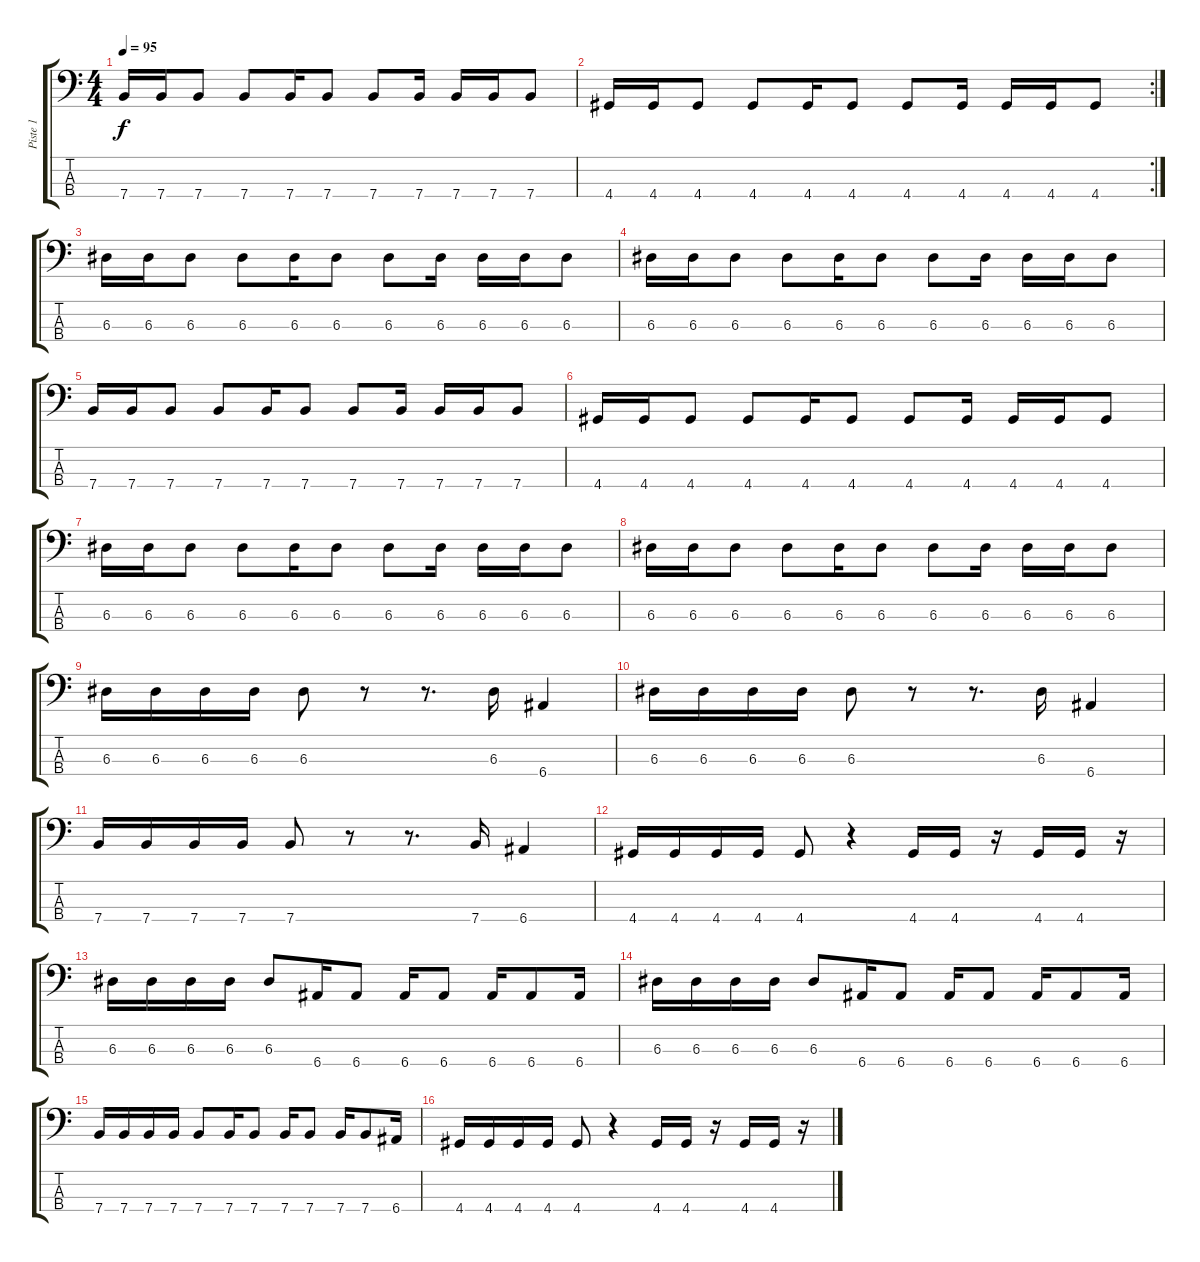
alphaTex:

\track ("Piste 1" "Piste 1") {instrument electricbassfinger}
\staff {score tabs}
\tuning (G2 D2 A1 E1) {hide}
\ts (4 4)
\tempo 95
\clef f4
\ks c
7.4.16{dy f} 7.4.16 7.4.8 7.4.8 7.4.16 7.4.8 7.4.8 7.4.16 7.4.16 7.4.16 7.4.8 |
\rc 2
4.4.16 4.4.16 4.4.8 4.4.8 4.4.16 4.4.8 4.4.8 4.4.16 4.4.16 4.4.16 4.4.8 |
6.3.16 6.3.16 6.3.8 6.3.8 6.3.16 6.3.8 6.3.8 6.3.16 6.3.16 6.3.16 6.3.8 |
6.3.16 6.3.16 6.3.8 6.3.8 6.3.16 6.3.8 6.3.8 6.3.16 6.3.16 6.3.16 6.3.8 |
7.4.16 7.4.16 7.4.8 7.4.8 7.4.16 7.4.8 7.4.8 7.4.16 7.4.16 7.4.16 7.4.8 |
4.4.16 4.4.16 4.4.8 4.4.8 4.4.16 4.4.8 4.4.8 4.4.16 4.4.16 4.4.16 4.4.8 |
6.3.16 6.3.16 6.3.8 6.3.8 6.3.16 6.3.8 6.3.8 6.3.16 6.3.16 6.3.16 6.3.8 |
6.3.16 6.3.16 6.3.8 6.3.8 6.3.16 6.3.8 6.3.8 6.3.16 6.3.16 6.3.16 6.3.8 |
6.3.16 6.3.16 6.3.16 6.3.16 6.3.8 r.8 r.8{d} 6.3.16 6.4.4 |
6.3.16 6.3.16 6.3.16 6.3.16 6.3.8 r.8 r.8{d} 6.3.16 6.4.4 |
7.4.16 7.4.16 7.4.16 7.4.16 7.4.8 r.8 r.8{d} 7.4.16 6.4.4 |
4.4.16 4.4.16 4.4.16 4.4.16 4.4.8 r.4 4.4.16 4.4.16 r.16 4.4.16 4.4.16 r.16 |
6.3.16 6.3.16 6.3.16 6.3.16 6.3.8 6.4.16 6.4.8 6.4.16 6.4.8 6.4.16 6.4.8 6.4.16 |
6.3.16 6.3.16 6.3.16 6.3.16 6.3.8 6.4.16 6.4.8 6.4.16 6.4.8 6.4.16 6.4.8 6.4.16 |
7.4.16 7.4.16 7.4.16 7.4.16 7.4.8 7.4.16 7.4.8 7.4.16 7.4.8 7.4.16 7.4.8 6.4.16 |
4.4.16 4.4.16 4.4.16 4.4.16 4.4.8 r.4 4.4.16 4.4.16 r.16 4.4.16 4.4.16 r.16
